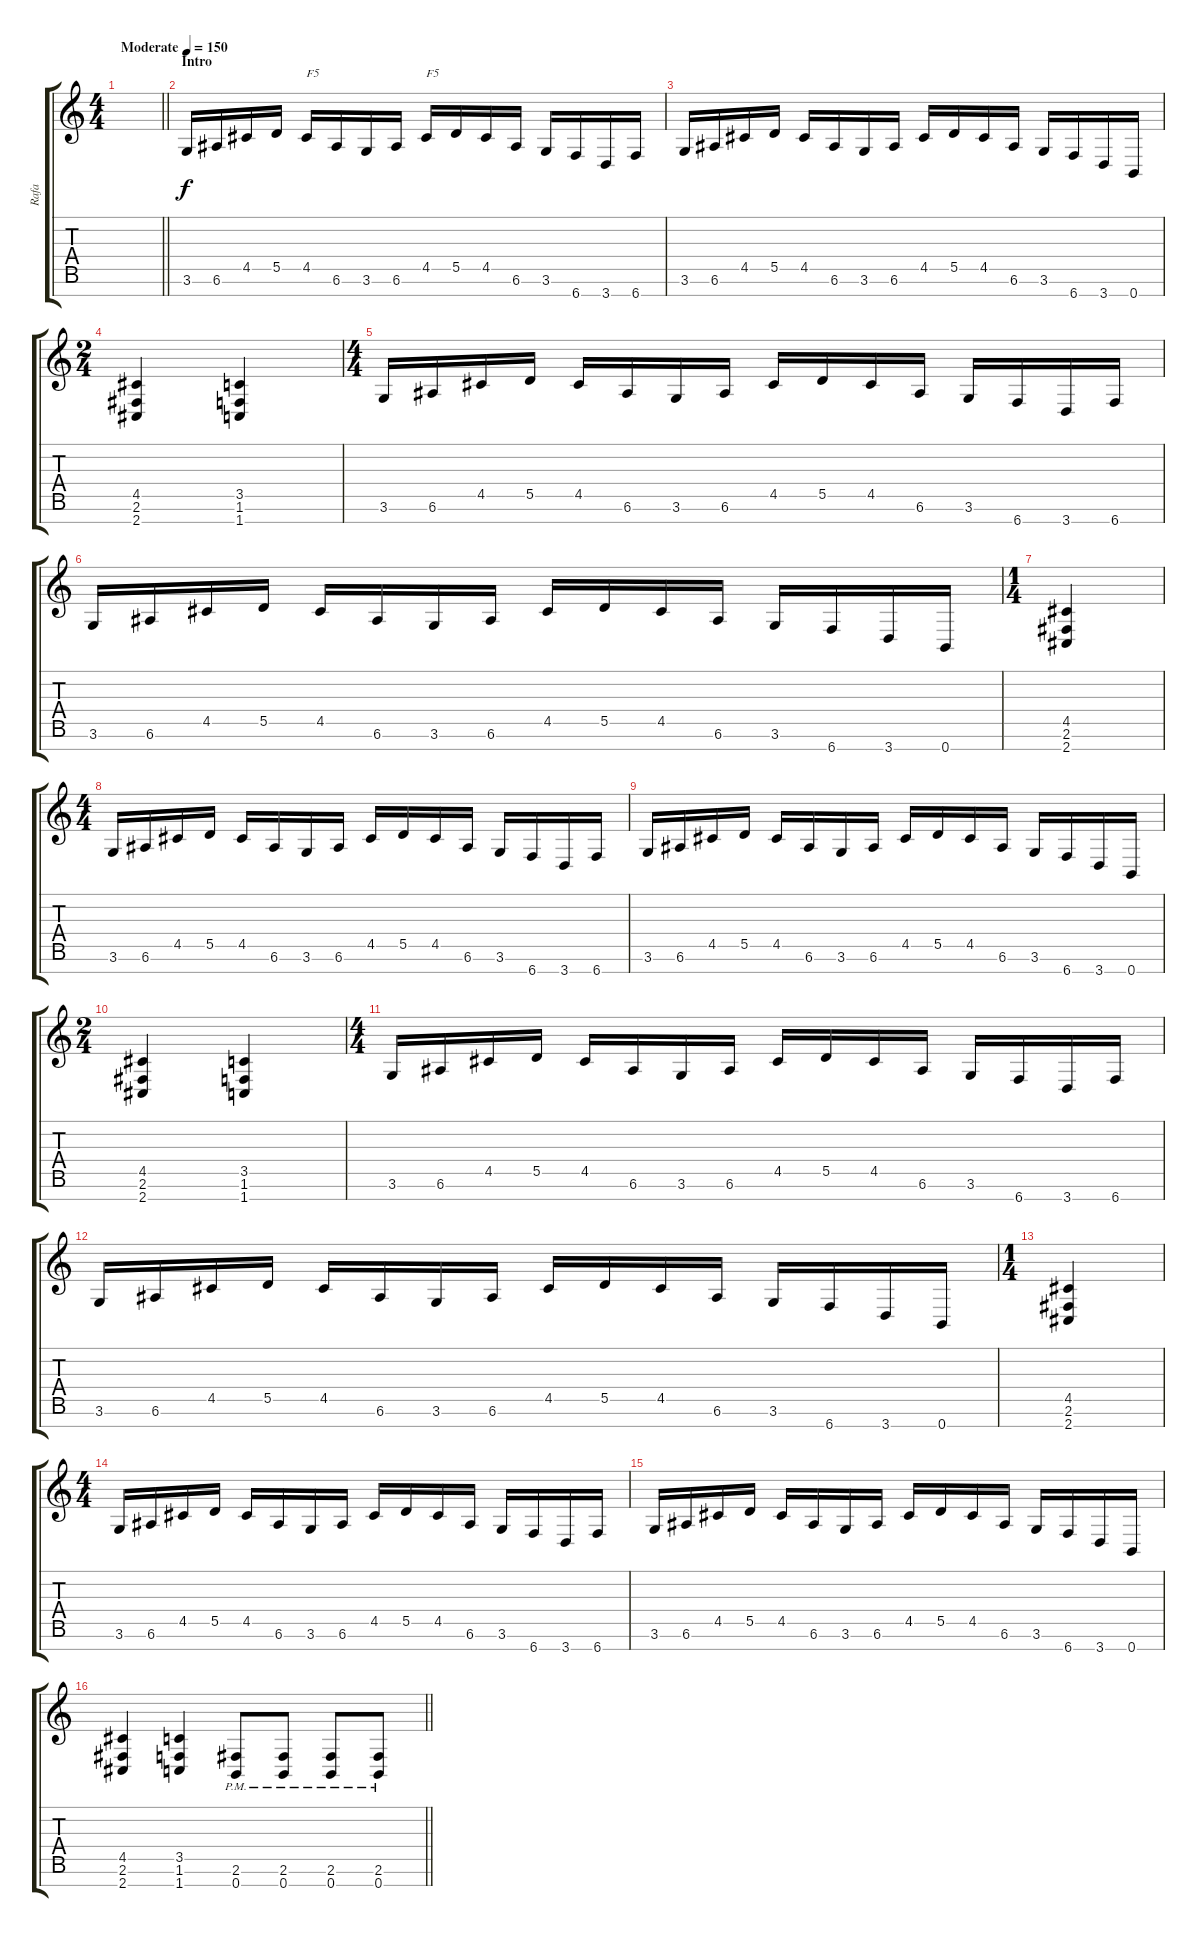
\track ("Rafa" "Rafa") {instrument distortionguitar}
\staff {score tabs}
\tuning (E4 B3 G3 D3 A2 E2 B1) {hide}
\ts (4 4)
\tempo (150 "Moderate")
\clef g2
\barLineRight lightlight
\ks c
|
\section ("" "Intro")
3.6.16 6.6.16 4.5.16 5.5.16 4.5.16{txt "F5"} 6.6.16 3.6.16 6.6.16 4.5.16{txt "F5"} 5.5.16 4.5.16 6.6.16 3.6.16 6.7.16 3.7.16 6.7.16 |
3.6.16{txt ""} 6.6.16 4.5.16 5.5.16 4.5.16 6.6.16 3.6.16 6.6.16 4.5.16 5.5.16 4.5.16 6.6.16 3.6.16 6.7.16 3.7.16 0.7.16 |
\ts (2 4)
(4.5 2.6 2.7).4 (3.5 1.6 1.7).4 |
\ts (4 4)
3.6.16 6.6.16 4.5.16 5.5.16 4.5.16 6.6.16 3.6.16 6.6.16 4.5.16 5.5.16 4.5.16 6.6.16 3.6.16 6.7.16 3.7.16 6.7.16 |
3.6.16 6.6.16 4.5.16 5.5.16 4.5.16 6.6.16 3.6.16 6.6.16 4.5.16 5.5.16 4.5.16 6.6.16 3.6.16 6.7.16 3.7.16 0.7.16 |
\ts (1 4)
(4.5 2.6 2.7).4 |
\ts (4 4)
3.6.16 6.6.16 4.5.16 5.5.16 4.5.16 6.6.16 3.6.16 6.6.16 4.5.16 5.5.16 4.5.16 6.6.16 3.6.16 6.7.16 3.7.16 6.7.16 |
3.6.16 6.6.16 4.5.16 5.5.16 4.5.16 6.6.16 3.6.16 6.6.16 4.5.16 5.5.16 4.5.16 6.6.16 3.6.16 6.7.16 3.7.16 0.7.16 |
\ts (2 4)
(4.5 2.6 2.7).4 (3.5 1.6 1.7).4 |
\ts (4 4)
3.6.16 6.6.16 4.5.16 5.5.16 4.5.16 6.6.16 3.6.16 6.6.16 4.5.16 5.5.16 4.5.16 6.6.16 3.6.16 6.7.16 3.7.16 6.7.16 |
3.6.16 6.6.16 4.5.16 5.5.16 4.5.16 6.6.16 3.6.16 6.6.16 4.5.16 5.5.16 4.5.16 6.6.16 3.6.16 6.7.16 3.7.16 0.7.16 |
\ts (1 4)
(4.5 2.6 2.7).4 |
\ts (4 4)
3.6.16 6.6.16 4.5.16 5.5.16 4.5.16 6.6.16 3.6.16 6.6.16 4.5.16 5.5.16 4.5.16 6.6.16 3.6.16 6.7.16 3.7.16 6.7.16 |
3.6.16 6.6.16 4.5.16 5.5.16 4.5.16 6.6.16 3.6.16 6.6.16 4.5.16 5.5.16 4.5.16 6.6.16 3.6.16 6.7.16 3.7.16 0.7.16 |
\barLineRight lightlight
(4.5 2.6 2.7).4 (3.5 1.6 1.7).4 (2.6{pm} 0.7{pm}).8 (2.6{pm} 0.7{pm}).8 (2.6{pm} 0.7{pm}).8 (2.6{pm} 0.7{pm}).8
